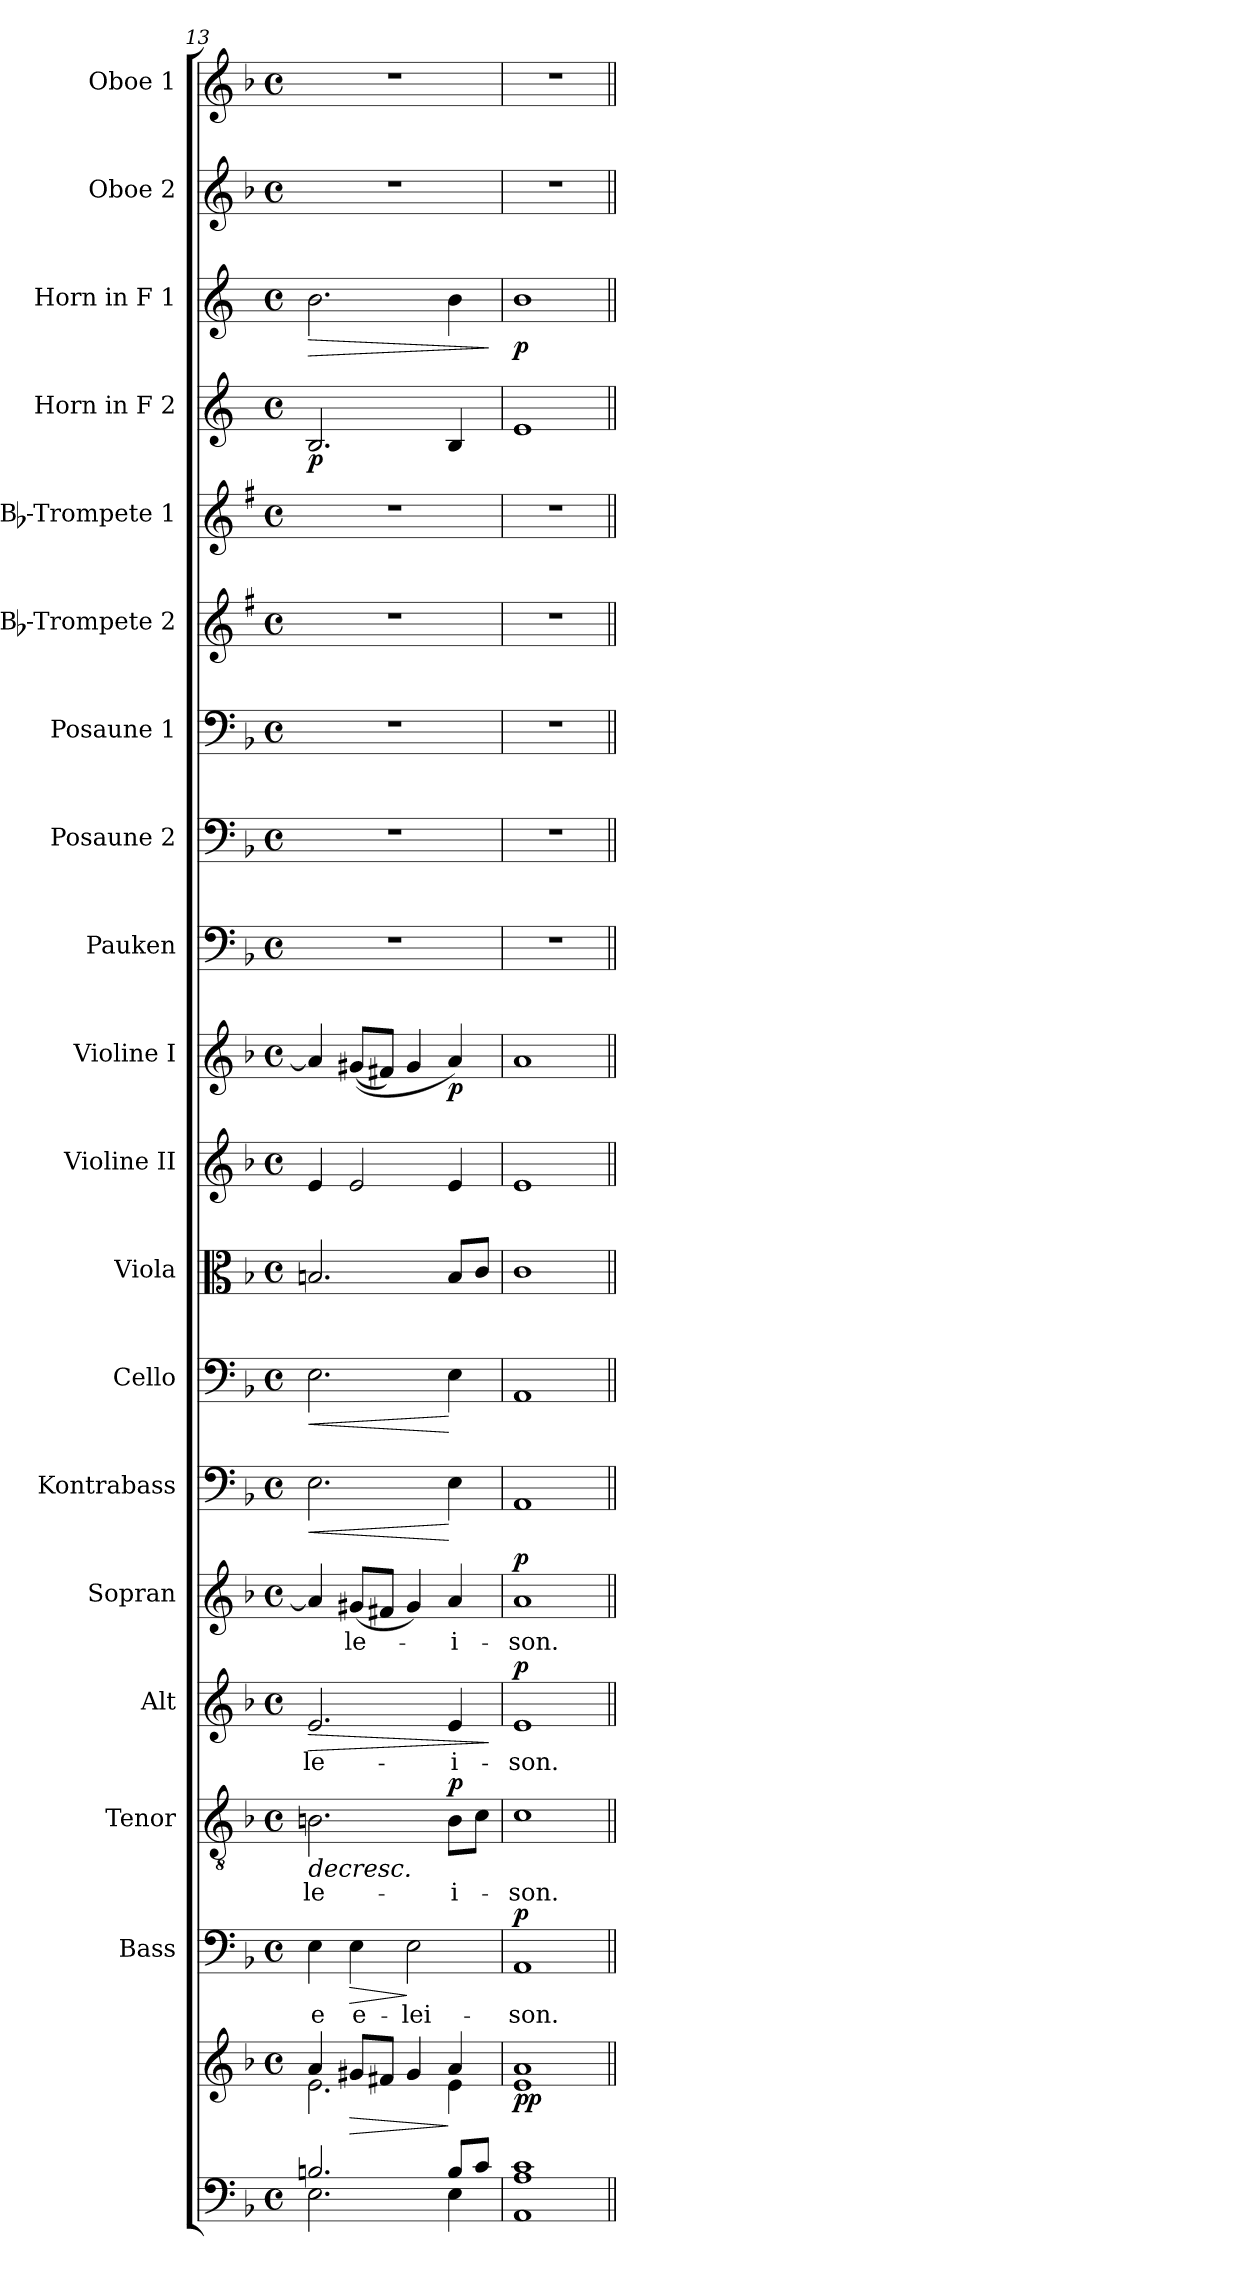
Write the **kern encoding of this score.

**kern	**kern	**dynam	**kern	**text	**dynam	**kern	**text	**dynam	**kern	**text	**dynam	**kern	**text	**dynam	**kern	**dynam	**kern	**dynam	**kern	**kern	**kern	**dynam	**kern	**kern	**kern	**kern	**kern	**kern	**dynam	**kern	**dynam	**kern	**kern
*part19	*part19	*part19	*part18	*part18	*part18	*part17	*part17	*part17	*part16	*part16	*part16	*part15	*part15	*part15	*part14	*part14	*part13	*part13	*part12	*part11	*part10	*part10	*part9	*part8	*part7	*part6	*part5	*part4	*part4	*part3	*part3	*part2	*part1
*staff20	*staff19	*staff19/20	*staff18	*staff18	*staff18	*staff17	*staff17	*staff17	*staff16	*staff16	*staff16	*staff15	*staff15	*staff15	*staff14	*staff14	*staff13	*staff13	*staff12	*staff11	*staff10	*staff10	*staff9	*staff8	*staff7	*staff6	*staff5	*staff4	*staff4	*staff3	*staff3	*staff2	*staff1
*	*	*	*I"Bass	*	*	*I"Tenor	*	*	*I"Alt	*	*	*I"Sopran	*	*	*I"Kontrabass	*	*I"Cello	*	*I"Viola	*I"Violine II	*I"Violine I	*	*I"Pauken	*I"Posaune 2	*I"Posaune 1	*I"Bb-Trompete 2	*I"Bb-Trompete 1	*I"Horn in F 2	*	*I"Horn in F 1	*	*I"Oboe 2	*I"Oboe 1
*	*	*	*I'B.	*	*	*I'T.	*	*	*I'A.	*	*	*I'S.	*	*	*I'Kb.	*	*	*	*I'Vla.	*I'Vl. II	*I'Vl. I	*	*I'Pk.	*I'Pos. 2	*I'Pos. 1	*I'Bb Trp. 2	*I'Bb Trp. 1	*	*	*	*	*I'Ob. 2	*I'Ob. 1
*clefF4	*clefG2	*	*clefF4	*	*	*clefGv2	*	*	*clefG2	*	*	*clefG2	*	*	*clefF4	*	*clefF4	*	*clefC3	*clefG2	*clefG2	*	*clefF4	*clefF4	*clefF4	*clefG2	*clefG2	*clefG2	*	*clefG2	*	*clefG2	*clefG2
*	*	*	*	*	*	*	*	*	*	*	*	*	*	*	*ITrd7c12	*	*	*	*	*	*	*	*	*	*	*ITrd1c2	*ITrd1c2	*ITrd4c7	*	*ITrd4c7	*	*	*
*k[b-]	*k[b-]	*	*k[b-]	*	*	*k[b-]	*	*	*k[b-]	*	*	*k[b-]	*	*	*k[b-]	*	*k[b-]	*	*k[b-]	*k[b-]	*k[b-]	*	*k[b-]	*k[b-]	*k[b-]	*k[b-]	*k[b-]	*k[b-]	*	*k[b-]	*	*k[b-]	*k[b-]
*F:	*F:	*	*F:	*	*	*F:	*	*	*F:	*	*	*F:	*	*	*F:	*	*F:	*	*F:	*F:	*F:	*	*F:	*F:	*F:	*F:	*F:	*F:	*	*F:	*	*F:	*F:
*M4/4	*M4/4	*	*M4/4	*	*	*M4/4	*	*	*M4/4	*	*	*M4/4	*	*	*M4/4	*	*M4/4	*	*M4/4	*M4/4	*M4/4	*	*M4/4	*M4/4	*M4/4	*M4/4	*M4/4	*M4/4	*	*M4/4	*	*M4/4	*M4/4
*met(c)	*met(c)	*	*met(c)	*	*	*met(c)	*	*	*met(c)	*	*	*met(c)	*	*	*met(c)	*	*met(c)	*	*met(c)	*met(c)	*met(c)	*	*met(c)	*met(c)	*met(c)	*met(c)	*met(c)	*met(c)	*	*met(c)	*	*met(c)	*met(c)
=13	=13	=13	=13	=13	=13	=13	=13	=13	=13	=13	=13	=13	=13	=13	=13	=13	=13	=13	=13	=13	=13	=13	=13	=13	=13	=13	=13	=13	=13	=13	=13	=13	=13
*^	*^	*	*	*	*	*	*	*	*	*	*	*	*	*	*	*	*	*	*	*	*	*	*	*	*	*	*	*	*	*	*	*	*
!	!	!	!	!	!	!LO:LY:b	!	!	!LO:LY:b	!LO:HP:b	!	!LO:LY:b	!LO:HP:b	!	!	!	!	!LO:HP:b	!	!	!	!	!	!	!	!	!	!	!	!	!	!	!	!	!
!	!	!	!	!	!	!	!	!	!	!	!	!	!	!	!	!	!	!LO:HP:n=1:b	!	!LO:HP:b	!	!	!	!	!	!	!	!	!	!	!	!	!	!	!
!	!	!	!	!	!	!	!	!	!	!	!	!	!	!	!	!	!	!	!	!LO:HP:n=1:b	!	!	!	!	!	!	!	!	!	!	!LO:DY:b	!	!LO:HP:b	!	!
2.Bn/	2.E\	4a/	2.e\	.	4E\	-e	.	2.Bn\	-le-	>	2.e/	-le-	>	4a/]	.	.	2.EE\	< >	2.E\	< >	2.Bn/	4e/	4a/]	.	1r	1r	1r	1r	1r	2.E/	p	2.e\	>	1r	1r
!	!	!	!	!LO:HP:b	!	!LO:LY:b	!LO:HP:b	!	!	!	!	!	!	!	!LO:LY:b	!	!	!	!	!	!	!	!	!	!	!	!	!	!	!	!	!	!	!	!
.	.	8g#X/L	.	>	4E\	e-	>	.	.	.	.	.	.	(<8g#X/L	-le-	.	.	.	.	.	.	2e/	(<(<8g#X/L	.	.	.	.	.	.	.	.	.	.	.	.
.	.	8f#X/J	.	.	.	.	.	.	.	.	.	.	.	8f#X/J	.	.	.	.	.	.	.	.	8f#X/J)	.	.	.	.	.	.	.	.	.	.	.	.
!	!	!	!	!	!	!LO:LY:b	!	!	!	!	!	!	!	!	!	!	!	!	!	!	!	!	!	!	!	!	!	!	!	!	!	!	!	!	!
.	.	4g#/	.	.	2E\	-lei-	]	.	.	.	.	.	.	4g#/)	.	.	.	.	.	.	.	.	4g#/	.	.	.	.	.	.	.	.	.	.	.	.
!	!	!	!	!	!	!	!	!	!LO:LY:b	!LO:DY:a	!	!LO:LY:b	!	!	!LO:LY:b	!	!	!	!	!	!	!	!	!LO:DY:b	!	!	!	!	!	!	!	!	!	!	!
8B/L	4E\	4a/	4e\	]	.	.	.	8B\L	-i-	p	4e/	-i-	.	4a/	-i-	.	4EE\	[	4E\	[	8B/L	4e/	4a/)	p	.	.	.	.	.	4E/	.	4e\	.	.	.
8c/J	.	.	.	.	.	.	.	8c\J	.	]	.	.	.	.	.	.	.	.	.	.	8c/J	.	.	.	.	.	.	.	.	.	.	.	.	.	.
*v	*v	*	*	*	*	*	*	*	*	*	*	*	*	*	*	*	*	*	*	*	*	*	*	*	*	*	*	*	*	*	*	*	*	*	*
*	*v	*v	*	*	*	*	*	*	*	*	*	*	*	*	*	*	*	*	*	*	*	*	*	*	*	*	*	*	*	*	*	*	*	*
.	.	.	.	.	.	.	.	.	.	.	]	.	.	.	.	]	.	]	.	.	.	.	.	.	.	.	.	.	.	.	]	.	.
=14	=14	=14	=14	=14	=14	=14	=14	=14	=14	=14	=14	=14	=14	=14	=14	=14	=14	=14	=14	=14	=14	=14	=14	=14	=14	=14	=14	=14	=14	=14	=14	=14	=14
*^	*^	*	*	*	*	*	*	*	*	*	*	*	*	*	*	*	*	*	*	*	*	*	*	*	*	*	*	*	*	*	*	*	*
!	!	!	!	!LO:DY:b	!	!LO:LY:b	!LO:DY:a	!	!LO:LY:b	!	!	!LO:LY:b	!LO:DY:a	!	!LO:LY:b	!LO:DY:a	!	!	!	!	!	!	!	!	!	!	!	!	!	!	!	!	!LO:DY:b	!	!
1A 1c	1AA	1a	1e	pp	1AA	-son.	p	1c	-son.	.	1e	-son.	p	1a	-son.	p	1AAA	.	1AA	.	1c	1e	1a	.	1r	1r	1r	1r	1r	1A	.	1e	p	1r	1r
*v	*v	*	*	*	*	*	*	*	*	*	*	*	*	*	*	*	*	*	*	*	*	*	*	*	*	*	*	*	*	*	*	*	*	*	*
*	*v	*v	*	*	*	*	*	*	*	*	*	*	*	*	*	*	*	*	*	*	*	*	*	*	*	*	*	*	*	*	*	*	*	*
=||	=||	=||	=||	=||	=||	=||	=||	=||	=||	=||	=||	=||	=||	=||	=||	=||	=||	=||	=||	=||	=||	=||	=||	=||	=||	=||	=||	=||	=||	=||	=||	=||	=||
*-	*-	*-	*-	*-	*-	*-	*-	*-	*-	*-	*-	*-	*-	*-	*-	*-	*-	*-	*-	*-	*-	*-	*-	*-	*-	*-	*-	*-	*-	*-	*-	*-	*-
